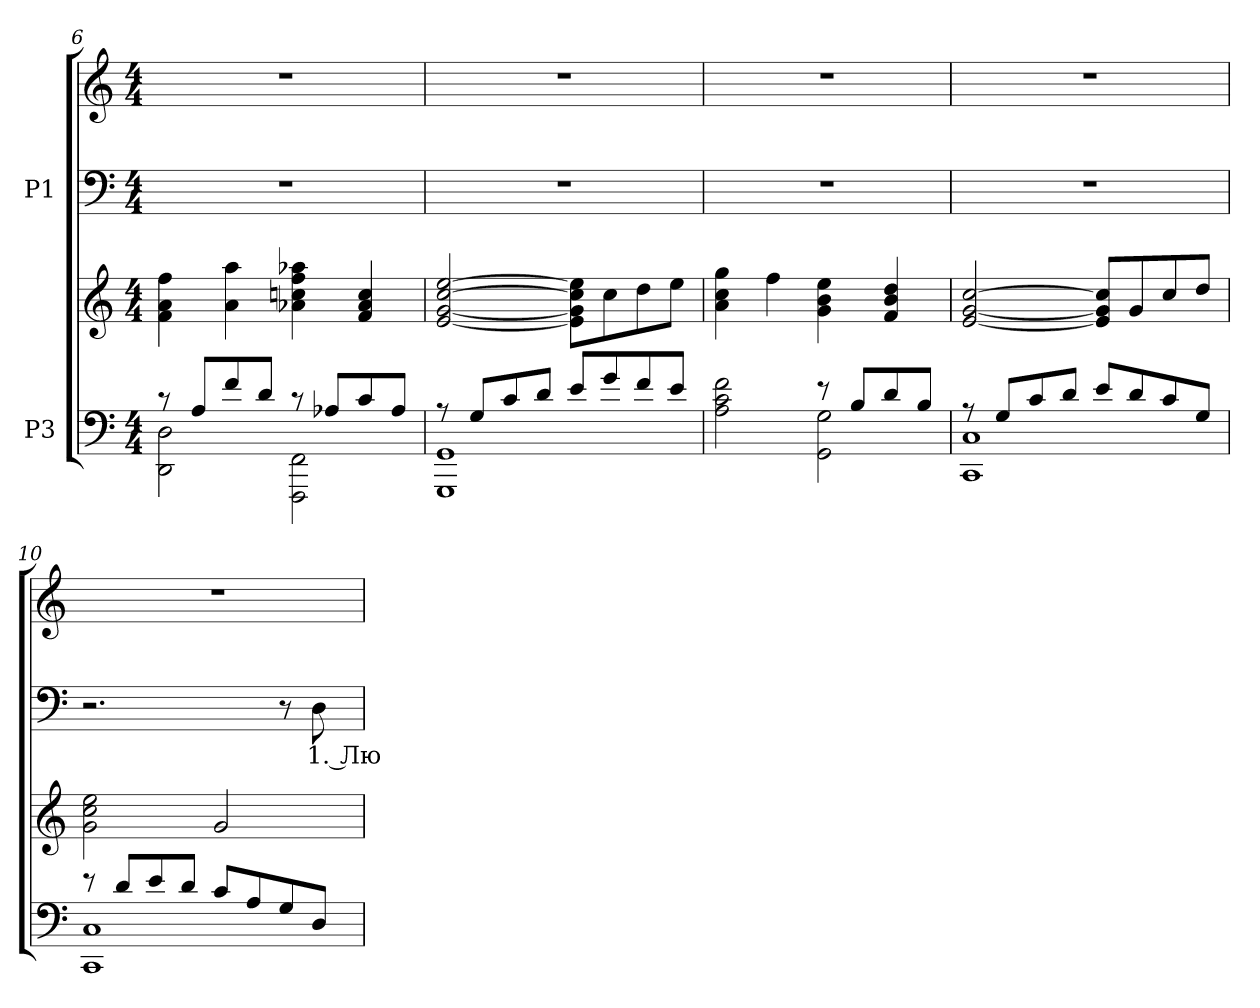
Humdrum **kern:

**kern	**kern	**kern	**text	**kern
*part2	*part2	*part1	*part1	*part1
*staff4	*staff3	*staff2	*staff2	*staff1
*I"P3	*	*I"P1	*	*
*clefF4	*clefG2	*clefF4	*	*clefG2
*k[]	*k[]	*k[]	*	*k[]
*C:	*C:	*C:	*	*C:
*M4/4	*M4/4	*M4/4	*	*M4/4
=6	=6	=6	=6	=6
*^	*	*	*	*
8r	2DDi\ 2Di	4fi\ 4ai 4ffi	1r	.	1r
8Ai/L	.	.	.	.	.
8fi/	.	4ai\ 4aai	.	.	.
8di/J	.	.	.	.	.
8r	2FFFi\ 2FFi	4a-Xi\ 4ccni 4ffi 4aa-Xi	.	.	.
8A-Xi/L	.	.	.	.	.
8ci/	.	4fi/ 4a-i 4cci	.	.	.
8A-i/J	.	.	.	.	.
=7	=7	=7	=7	=7	=7
8r	1GGGi 1GGi	[<2ei/ [<2gi [>2cci [>2eei	1r	.	1r
8Gi/L	.	.	.	.	.
8ci/	.	.	.	.	.
8di/J	.	.	.	.	.
8ei/L	.	8ei\] 8gi] 8cci] 8eei]L	.	.	.
8gi/	.	8cci\	.	.	.
8fi/	.	8ddi\	.	.	.
8ei/J	.	8eei\J	.	.	.
=8	=8	=8	=8	=8	=8
2Ai\ 2ci 2fi	2ryy	4ai\ 4cci 4ggi	1r	.	1r
.	.	4ffi\	.	.	.
8r	2GGi\ 2Gi	4gi\ 4bi 4eei	.	.	.
8Bi/L	.	.	.	.	.
8di/	.	4fi/ 4bi 4ddi	.	.	.
8Bi/J	.	.	.	.	.
!!LO:LB:g=z
=9	=9	=9	=9	=9	=9
8r	1CCi 1Ci	[<2ei/ [<2gi [>2cci	1r	.	1r
8Gi/L	.	.	.	.	.
8ci/	.	.	.	.	.
8di/J	.	.	.	.	.
8ei/L	.	8ei/] 8gi] 8cci]L	.	.	.
8di/	.	8gi/	.	.	.
8ci/	.	8cci/	.	.	.
8Gi/J	.	8ddi/J	.	.	.
=10	=10	=10	=10	=10	=10
8r	1CCi 1Ci	2gi\ 2cci 2eei	2.r	.	1r
8di/L	.	.	.	.	.
8ei/	.	.	.	.	.
8di/J	.	.	.	.	.
8ci/L	.	2gi/	.	.	.
8Ai/	.	.	.	.	.
8Gi/	.	.	8r	.	.
!	!	!	!	!LO:LY:a:color=#000000	!
8Di/J	.	.	8Di\	1. Лю-	.
*v	*v	*	*	*	*
=	=	=	=	=
*-	*-	*-	*-	*-
